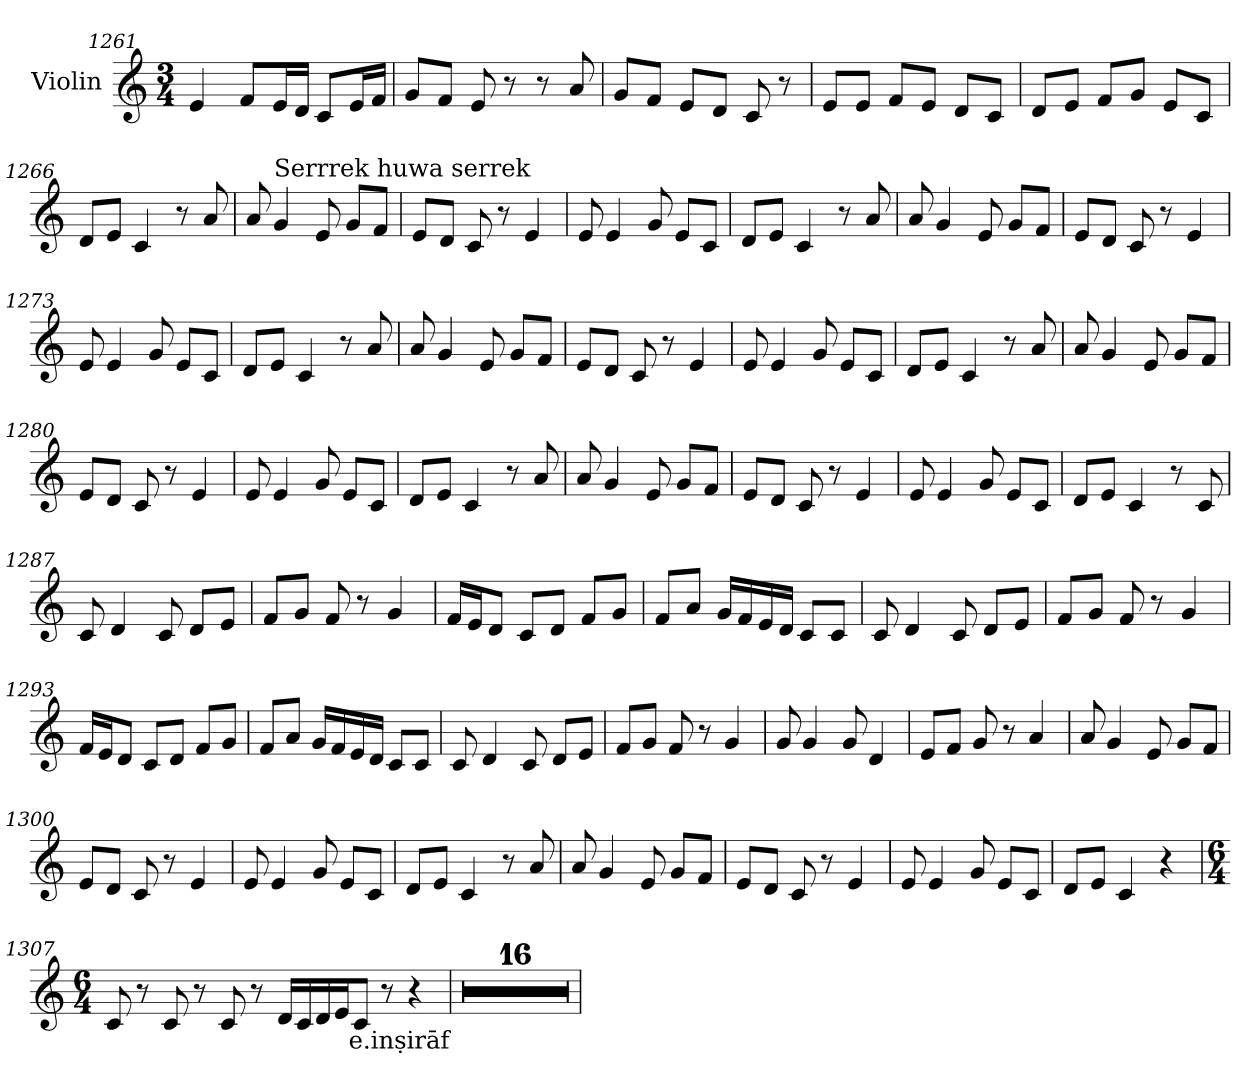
**kern	**text
*part1	*part1
*staff1	*staff1
*I"Violin	*
*clefG2	*
*k[]	*
*M3/4	*
=1261	=1261
4e/	.
8f/L	.
16e/L	.
16d/JJ	.
8c/L	.
16e/L	.
16f/JJ	.
=1262	=1262
8g/L	.
8f/J	.
8e/	.
8r	.
8r	.
8a/	.
!!LO:LB:g=z
=1263	=1263
8g/L	.
8f/J	.
8e/L	.
8d/J	.
8c/	.
8r	.
=1264	=1264
8e/L	.
8e/J	.
8f/L	.
8e/J	.
8d/L	.
8c/J	.
=1265	=1265
8d/L	.
8e/J	.
8f/L	.
8g/J	.
8e/L	.
8c/J	.
=1266	=1266
8d/L	.
8e/J	.
4c/	.
8r	.
8a/	.
=1267	=1267
*MM120	*
8a/	.
!LO:TX:a:t=Serrrek huwa serrek	!
4g/	.
8e/	.
8g/L	.
8f/J	.
=1268	=1268
8e/L	.
8d/J	.
8c/	.
8r	.
4e/	.
!!LO:LB:g=z
=1269	=1269
8e/	.
4e/	.
8g/	.
8e/L	.
8c/J	.
=1270	=1270
8d/L	.
8e/J	.
4c/	.
8r	.
8a/	.
=1271	=1271
8a/	.
4g/	.
8e/	.
8g/L	.
8f/J	.
=1272	=1272
8e/L	.
8d/J	.
8c/	.
8r	.
4e/	.
=1273	=1273
8e/	.
4e/	.
8g/	.
8e/L	.
8c/J	.
=1274	=1274
8d/L	.
8e/J	.
4c/	.
8r	.
8a/	.
!!LO:LB:g=z
=1275	=1275
8a/	.
4g/	.
8e/	.
8g/L	.
8f/J	.
=1276	=1276
8e/L	.
8d/J	.
8c/	.
8r	.
4e/	.
=1277	=1277
8e/	.
4e/	.
8g/	.
8e/L	.
8c/J	.
=1278	=1278
8d/L	.
8e/J	.
4c/	.
8r	.
8a/	.
=1279	=1279
8a/	.
4g/	.
8e/	.
8g/L	.
8f/J	.
=1280	=1280
8e/L	.
8d/J	.
8c/	.
8r	.
4e/	.
!!LO:LB:g=z
=1281	=1281
8e/	.
4e/	.
8g/	.
8e/L	.
8c/J	.
=1282	=1282
8d/L	.
8e/J	.
4c/	.
8r	.
8a/	.
=1283	=1283
8a/	.
4g/	.
8e/	.
8g/L	.
8f/J	.
=1284	=1284
8e/L	.
8d/J	.
8c/	.
8r	.
4e/	.
=1285	=1285
8e/	.
4e/	.
8g/	.
8e/L	.
8c/J	.
=1286	=1286
8d/L	.
8e/J	.
4c/	.
8r	.
8c/	.
!!LO:LB:g=z
=1287	=1287
8c/	.
4d/	.
8c/	.
8d/L	.
8e/J	.
=1288	=1288
8f/L	.
8g/J	.
8f/	.
8r	.
4g/	.
=1289	=1289
16f/LL	.
16e/J	.
8d/J	.
8c/L	.
8d/J	.
8f/L	.
8g/J	.
=1290	=1290
8f/L	.
8a/J	.
16g/LL	.
16f/	.
16e/	.
16d/JJ	.
8c/L	.
8c/J	.
=1291	=1291
8c/	.
4d/	.
8c/	.
8d/L	.
8e/J	.
=1292	=1292
8f/L	.
8g/J	.
8f/	.
8r	.
4g/	.
!!LO:PB:g=z
=1293	=1293
16f/LL	.
16e/J	.
8d/J	.
8c/L	.
8d/J	.
8f/L	.
8g/J	.
=1294	=1294
8f/L	.
8a/J	.
16g/LL	.
16f/	.
16e/	.
16d/JJ	.
8c/L	.
8c/J	.
=1295	=1295
8c/	.
4d/	.
8c/	.
8d/L	.
8e/J	.
=1296	=1296
8f/L	.
8g/J	.
8f/	.
8r	.
4g/	.
=1297	=1297
8g/	.
4g/	.
8g/	.
4d/	.
=1298	=1298
8e/L	.
8f/J	.
8g/	.
8r	.
4a/	.
!!LO:LB:g=z
=1299	=1299
8a/	.
4g/	.
8e/	.
8g/L	.
8f/J	.
=1300	=1300
8e/L	.
8d/J	.
8c/	.
8r	.
4e/	.
=1301	=1301
8e/	.
4e/	.
8g/	.
8e/L	.
8c/J	.
=1302	=1302
8d/L	.
8e/J	.
4c/	.
8r	.
8a/	.
=1303	=1303
8a/	.
4g/	.
8e/	.
8g/L	.
8f/J	.
=1304	=1304
8e/L	.
8d/J	.
8c/	.
8r	.
4e/	.
!!LO:LB:g=z
=1305	=1305
8e/	.
4e/	.
8g/	.
8e/L	.
8c/J	.
=1306	=1306
8d/L	.
8e/J	.
4c/	.
4r	.
=1307	=1307
*M6/4	*
*MM70	*
8c/	.
8r	.
8c/	.
8r	.
8c/	.
8r	.
16d/LL	.
16c/	.
16d/	.
16e/J	.
!	!LO:LY:b
8c/J	e.inṣirāf
8r	.
4r	.
=1308	=1308
1.r	.
=1309	=1309
1.r	.
!!LO:LB:g=z
=1310	=1310
1.r	.
=1311	=1311
1.r	.
=1312	=1312
1.r	.
=1313	=1313
1.r	.
=1314	=1314
1.r	.
=1315	=1315
1.r	.
=1316	=1316
1.r	.
=1317	=1317
1.r	.
!!LO:LB:g=z
=1318	=1318
1.r	.
=1319	=1319
1.r	.
=1320	=1320
1.r	.
=1321	=1321
1.r	.
=1322	=1322
1.r	.
=1323	=1323
1.r	.
=	=
*-	*-
